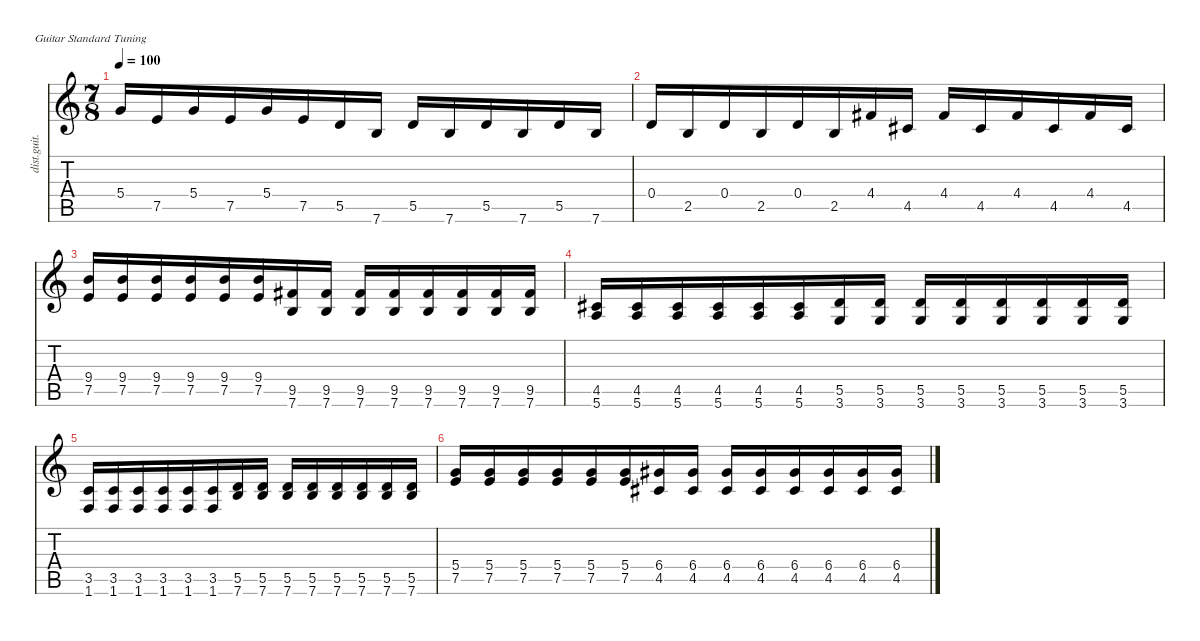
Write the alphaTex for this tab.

\defaultSystemsLayout 4
\hideDynamics
\bracketExtendMode nobrackets
\otherSystemsTrackNameOrientation horizontal
\track ("Distortion Guitar" "dist.guit.") {instrument distortionguitar}
\staff {score tabs}
\tuning (E4 B3 G3 D3 A2 E2)
\ts (7 8)
\tempo 100
\clef g2
\ks c
5.4.16{dy mf beam Up} 7.5.16{beam Up} 5.4.16{beam Up} 7.5.16{beam Up} 5.4.16{beam Up} 7.5.16{beam Up} 5.5.16{beam Up} 7.6.16{beam Up} 5.5.16{beam Up} 7.6.16{beam Up} 5.5.16{beam Up} 7.6.16{beam Up} 5.5.16{beam Up} 7.6.16{beam Up} |
0.4.16{beam Up} 2.5.16{beam Up} 0.4.16{beam Up} 2.5.16{beam Up} 0.4.16{beam Up} 2.5.16{beam Up} 4.4{acc #}.16{beam Up} 4.5{acc #}.16{beam Up} 4.4{acc #}.16{beam Up} 4.5{acc #}.16{beam Up} 4.4{acc #}.16{beam Up} 4.5{acc #}.16{beam Up} 4.4{acc #}.16{beam Up} 4.5{acc #}.16{beam Up} |
(7.5 9.4).16{beam Up} (7.5 9.4).16{beam Up} (7.5 9.4).16{beam Up} (7.5 9.4).16{beam Up} (7.5 9.4).16{beam Up} (7.5 9.4).16{beam Up} (9.5{acc #} 7.6).16{beam Up} (9.5{acc #} 7.6).16{beam Up} (9.5{acc #} 7.6).16{beam Up} (9.5{acc #} 7.6).16{beam Up} (9.5{acc #} 7.6).16{beam Up} (9.5{acc #} 7.6).16{beam Up} (9.5{acc #} 7.6).16{beam Up} (9.5{acc #} 7.6).16{beam Up} |
(5.6 4.5{acc #}).16{beam Up} (4.5{acc #} 5.6).16{beam Up} (4.5{acc #} 5.6).16{beam Up} (4.5{acc #} 5.6).16{beam Up} (4.5{acc #} 5.6).16{beam Up} (4.5{acc #} 5.6).16{beam Up} (5.5 3.6).16{beam Up} (5.5 3.6).16{beam Up} (5.5 3.6).16{beam Up} (5.5 3.6).16{beam Up} (5.5 3.6).16{beam Up} (5.5 3.6).16{beam Up} (5.5 3.6).16{beam Up} (5.5 3.6).16{beam Up} |
(1.6 3.5).16{beam Up} (1.6 3.5).16{beam Up} (1.6 3.5).16{beam Up} (1.6 3.5).16{beam Up} (1.6 3.5).16{beam Up} (1.6 3.5).16{beam Up} (5.5 7.6).16{beam Up} (5.5 7.6).16{beam Up} (5.5 7.6).16{beam Up} (5.5 7.6).16{beam Up} (5.5 7.6).16{beam Up} (5.5 7.6).16{beam Up} (5.5 7.6).16{beam Up} (5.5 7.6).16{beam Up} |
(7.5 5.4).16{beam Up} (7.5 5.4).16{beam Up} (7.5 5.4).16{beam Up} (7.5 5.4).16{beam Up} (7.5 5.4).16{beam Up} (7.5 5.4).16{beam Up} (4.5{acc #} 6.4{acc #}).16{beam Up} (4.5{acc #} 6.4{acc #}).16{beam Up} (4.5{acc #} 6.4{acc #}).16{beam Up} (4.5{acc #} 6.4{acc #}).16{beam Up} (4.5{acc #} 6.4{acc #}).16{beam Up} (4.5{acc #} 6.4{acc #}).16{beam Up} (4.5{acc #} 6.4{acc #}).16{beam Up} (4.5{acc #} 6.4{acc #}).16{beam Up}
